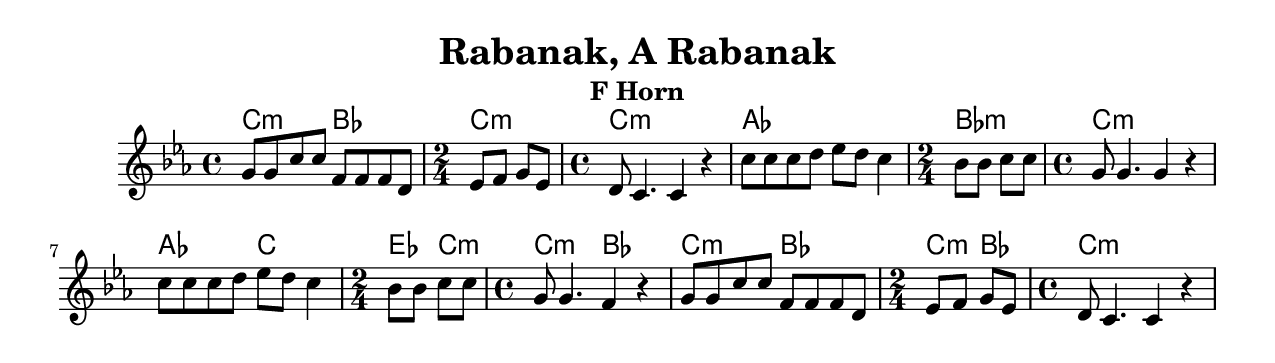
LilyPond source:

\version "2.18.0"
\include "english.ly"
\pointAndClickOff
\paper{
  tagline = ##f
  print-all-headers = ##t
  #(set-paper-size "letter")
}
date = #(strftime "%d-%m-%Y" (localtime (current-time)))

%\markup{ \italic{ " Updated " \date  }  }

%\markup{ Got something to say? }

global = {
  \clef treble
  \key c \minor
  \time 4/4
  \set Score.markFormatter = #format-mark-box-alphabet
}

%#################################### Melody ########################
melody = \relative c'' {
  \global
  %\partial 16*3 a16 d f   %lead in notes
  g8 g  c c f, f f d
  \time 2/4
  ef8 f g ef
  \time 4/4
  d8 c4. c4 r
  c'8 c c d ef d c4|
  \time 2/4
  bf8 bf c c|
  \time 4/4
  g8 g4. g4 r|
  c8 c c d ef d c4|
  \time 2/4
  bf8 bf c c|

  \time 4/4
  g8 g4. f4 r
  g8 g  c c f, f f d
  \time 2/4
  ef8 f g ef
  \time 4/4
  d8 c4. c4 r|
}

%################################# Lyrics #####################
%\addlyrics{  }
%################################# Chords #######################
harmonies = \chordmode {
  c2:m bf2
  c2:m
  c1:m
  af:1
  bf2:m
  c1:m
  af2 c2
  ef4 c4:m
  c2:m bf2
  c2:m bf2
  c4:m bf4
  c1:m
}

\score {
  <<
    \new ChordNames {
      \set chordChanges = ##f
      \harmonies
    }
    \new Staff
    \melody
  >>
  \header{
    title= "Rabanak, A Rabanak"
    subtitle=""
    composer= ""
    instrument = "F Horn"
    arranger= ""
  }
  \layout{indent = 1.0\cm}
  \midi {
    \tempo 4 = 120

    % \midi { }
  }
}
%\include "Goldenstein_Khosidl.ly"
